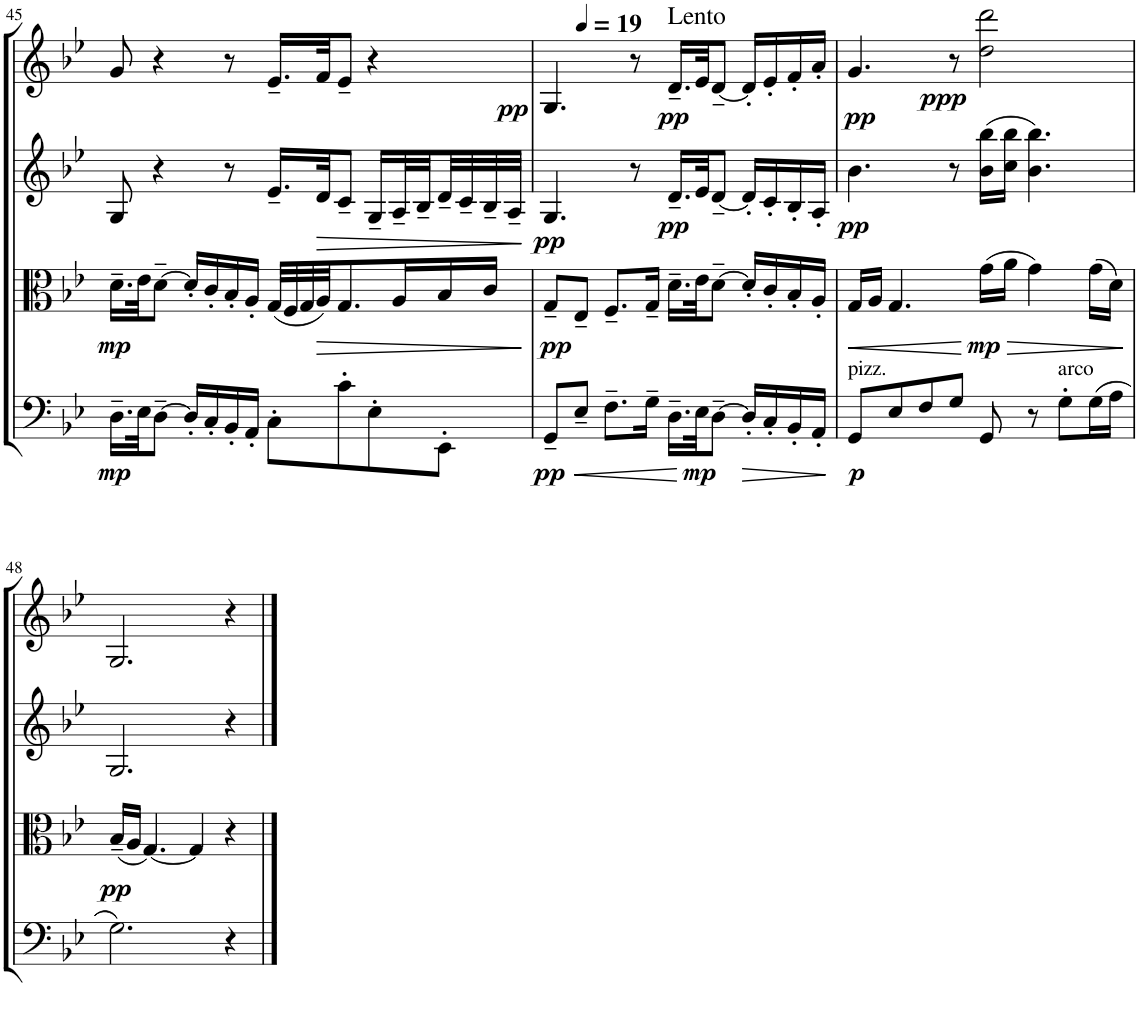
**kern	**dynam	**kern	**dynam	**kern	**dynam	**kern	**dynam
*part4	*part4	*part3	*part3	*part2	*part2	*part1	*part1
*staff4	*staff4	*staff3	*staff3	*staff2	*staff2	*staff1	*staff1
*I"Violoncello	*	*I"Viola	*	*I"Violin II	*	*I"Violin I	*
*I'Vc	*	*I'Vla	*	*I'Vln	*	*I'Vln	*
!!LO:PB:g=z
*clefF4	*	*clefC3	*	*clefG2	*	*clefG2	*
*k[b-e-]	*	*k[b-e-]	*	*k[b-e-]	*	*k[b-e-]	*
*M4/4	*	*M4/4	*	*M4/4	*	*M4/4	*
=45	=45	=45	=45	=45	=45	=45	=45
!	!LO:DY:b	!	!LO:DY:b	!	!	!	!
16.D~\LL	mp	16.d~\LL	mp	8G/	.	8g/	.
32E-\JK	.	32e-\JK	.	.	.	.	.
[8D~\J	.	[8d~\J	.	4r	.	4r	.
16D'/LL]	.	16d'/LL]	.	.	.	.	.
16C'/	.	16c'/	.	.	.	.	.
16BB-'/	.	16B-'/	.	8r	.	8r	.
16AA'/JJ	.	16A'/JJ	.	.	.	.	.
8C'\L	.	(32G/LLL	.	16.e-~/LL	.	16.e-~/LL	.
.	.	32F/	.	.	.	.	.
.	.	32G/	.	.	.	.	.
!	!	!	!LO:HP:b	!	!LO:HP:b	!	!
.	.	32A/JJ)	>	32d/JK	>	32f/JK	.
8c'\	.	8.G/	.	8c~/J	.	8e-~/J	.
!	!	!	!	!	!	!	!LO:DY:b
8E-'\	.	.	.	16G~/LL	.	4r	pp
.	.	16A/L	.	32A~/L	.	.	.
.	.	.	.	32B-~/	.	.	.
8EE-'\J	.	16B-/	.	32d~/	.	.	.
.	.	.	.	32c~/	.	.	.
.	.	16c/JJ	.	32B-~/	.	.	.
.	.	.	.	32A~/JJJ	.	.	.
.	.	.	]	.	]	.	.
=46	=46	=46	=46	=46	=46	=46	=46
!	!LO:DY:b	!	!LO:DY:b	!	!LO:DY:b	!	!
8GG~/L	pp	8G~/L	pp	4.G/	pp	4.G/	.
!	!LO:HP:b	!	!	!	!	!	!
8E-~/J	<	8E-~/J	.	.	.	.	.
8.F~\L	.	8.F~/L	.	.	.	.	.
.	.	.	.	8r	.	8r	.
16G~\Jk	.	16G~/Jk	.	.	.	.	.
*	*	*	*	*	*	*MM19	*
!	!	!	!	!	!	!LO:TX:a:t=Lento	!
!	!	!	!	!	!LO:DY:b	!	!LO:DY:b
16.D~\LL	.	16.d~\LL	.	16.d~/LL	pp	16.d~/LL	pp
!	!LO:DY:n=1:b	!	!	!	!	!	!
32E-\JK	[ mp	32e-\JK	.	32e-/JK	.	32e-/JK	.
[8D~\J	.	[8d~\J	.	[8d~/J	.	[8d~/J	.
!	!LO:HP:b	!	!	!	!	!	!
16D'/LL]	>	16d'/LL]	.	16d'/LL]	.	16d'/LL]	.
16C'/	.	16c'/	.	16c'/	.	16e-'/	.
16BB-'/	.	16B-'/	.	16B-'/	.	16f'/	.
16AA'/JJ	.	16A'/JJ	.	16A'/JJ	.	16a'/JJ	.
.	]	.	.	.	.	.	.
=47	=47	=47	=47	=47	=47	=47	=47
!LO:TX:a:t=pizz.	!	!	!	!	!	!	!
!	!LO:DY:b	!	!LO:HP:b	!	!LO:DY:b	!	!LO:DY:b
8GG/L	p	16G/LL	<	4.b-\	pp	4.g/	pp
.	.	16A/JJ	.	.	.	.	.
8E-/	.	4.G/	.	.	.	.	.
8F/	.	.	.	.	.	.	.
8G/J	.	.	.	8r	.	8r	.
!	!	!	!LO:HP:n=1:b	!	!	!	!
!	!	!	!LO:DY:n=1:b	!	!	!	!LO:DY:b
8GG/	.	(16g\LL	[ > mp	(16b-\ 16bb-\LL	.	2dd\ 2ddd\	ppp
.	.	16a\JJ	.	16cc\ 16bb-\JJ	.	.	.
8r	.	4g\)	.	4.b-\ 4.bb-\)	.	.	.
!LO:TX:a:t=arco	!	!	!	!	!	!	!
8G'\L	.	.	.	.	.	.	.
(16G\L	.	(16g\LL	.	.	.	.	.
16A\JJ	.	16d\JJ)	.	.	.	.	.
.	.	.	]	.	.	.	.
!!LO:LB:g=z
=48	=48	=48	=48	=48	=48	=48	=48
!	!	!	!LO:DY:b	!	!	!	!
2.G\)	.	(16B-~/LL	pp	2.G/	.	2.G/	.
.	.	16A/JJ	.	.	.	.	.
.	.	[4.G/)	.	.	.	.	.
.	.	4G/]	.	.	.	.	.
4r	.	4r	.	4r	.	4r	.
==	==	==	==	==	==	==	==
*-	*-	*-	*-	*-	*-	*-	*-
